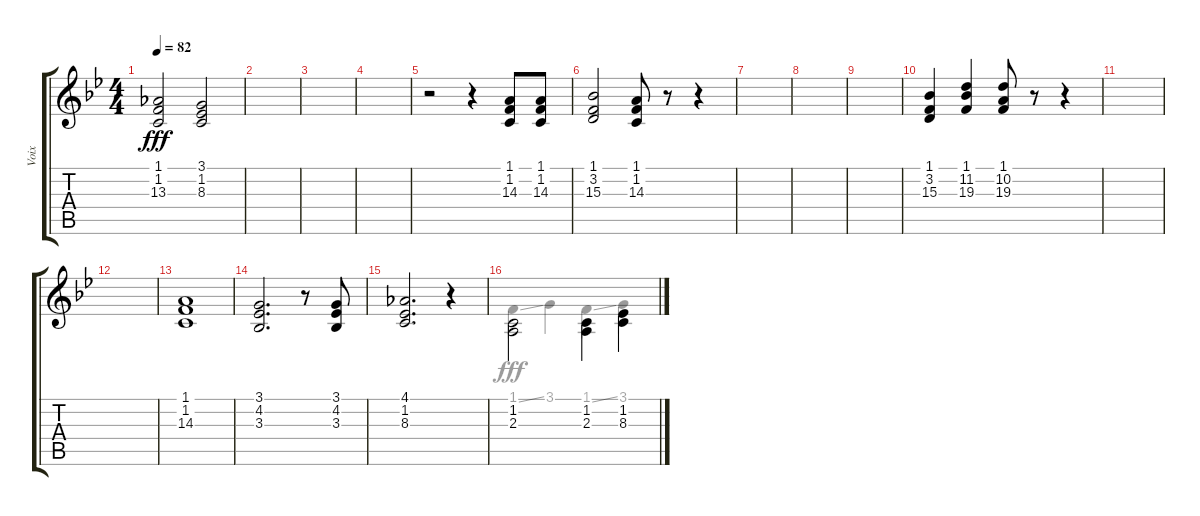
\track ("Voix" "Voix") {instrument choiraahs}
\staff {score tabs}
\tuning (E4 B3 G3 D3 A2 E2) {hide}
\voice
\ts (4 4)
\tempo 82
\clef g2
\ks bb
(1.1 1.2 13.3).2{dy fff} (3.1 1.2 8.3).2 |
|
|
|
r.2 r.4 (1.1 1.2 14.3).8 (1.1 1.2 14.3).8 |
(1.1 3.2 15.3).2 (1.1 1.2 14.3).8 r.8 r.4 |
|
|
|
(1.1 3.2 15.3).4 (1.1 11.2 19.3).4 (1.1 10.2 19.3).8 r.8 r.4 |
|
|
(1.1 1.2 14.3).1 |
(3.1 4.2 3.3).2{d} r.8 (3.1 4.2 3.3).8 |
(4.1 1.2 8.3).2{d} r.4 |
(1.2 2.3).2{beam Down} (1.2 2.3).4{beam Down} (1.2 8.3).4{beam Down}
\voice
\clef g2
\ottava regular
\simile none
\ks bb
|
|
|
|
|
|
|
|
|
|
|
|
|
|
|
1.1{ss}.4 3.1.4 1.1{ss}.4 3.1.4
